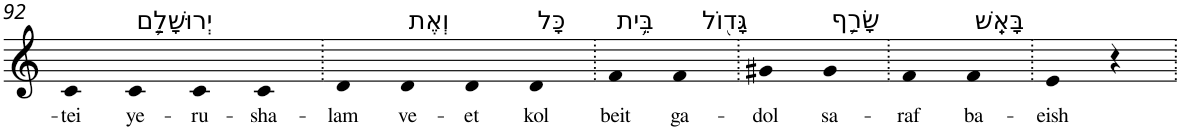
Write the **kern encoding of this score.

**kern	**text
*part1	*part1
*staff1	*staff1
*I"Piano	*
*I'Pno	*
!!LO:PB:g=z
*clefG2	*
*k[]	*
=92	=92
!	!LO:LY:b
4c	-tei
!LO:TX:a:t=יְרוּשָׁלִַ֛ם	!
!	!LO:LY:b
4c	ye-
!	!LO:LY:b
4c	-ru-
!	!LO:LY:b
4c	-sha-
=93.	=93.
!	!LO:LY:b
4d	-lam
!LO:TX:a:t=וְאֶת	!
!	!LO:LY:b
4d	ve-
!	!LO:LY:b
4d	-et
!LO:TX:a:t=כָּל	!
!	!LO:LY:b
4d	kol
=94.	=94.
!LO:TX:a:t=בֵּ֥ית	!
!	!LO:LY:b
4f	beit
!LO:TX:a:t=גָּד֖וֹל	!
!	!LO:LY:b
4f	ga-
=95.	=95.
!	!LO:LY:b
4g#X	-dol
!LO:TX:a:t=שָׂרַ֥ף	!
!	!LO:LY:b
4g#	sa-
=96.	=96.
!	!LO:LY:b
4f	-raf
!LO:TX:a:t=בָּאֵֽשׁ	!
!	!LO:LY:b
4f	ba-
=97.	=97.
!	!LO:LY:b
4e	-eish
4r	.
=.	=.
*-	*-
